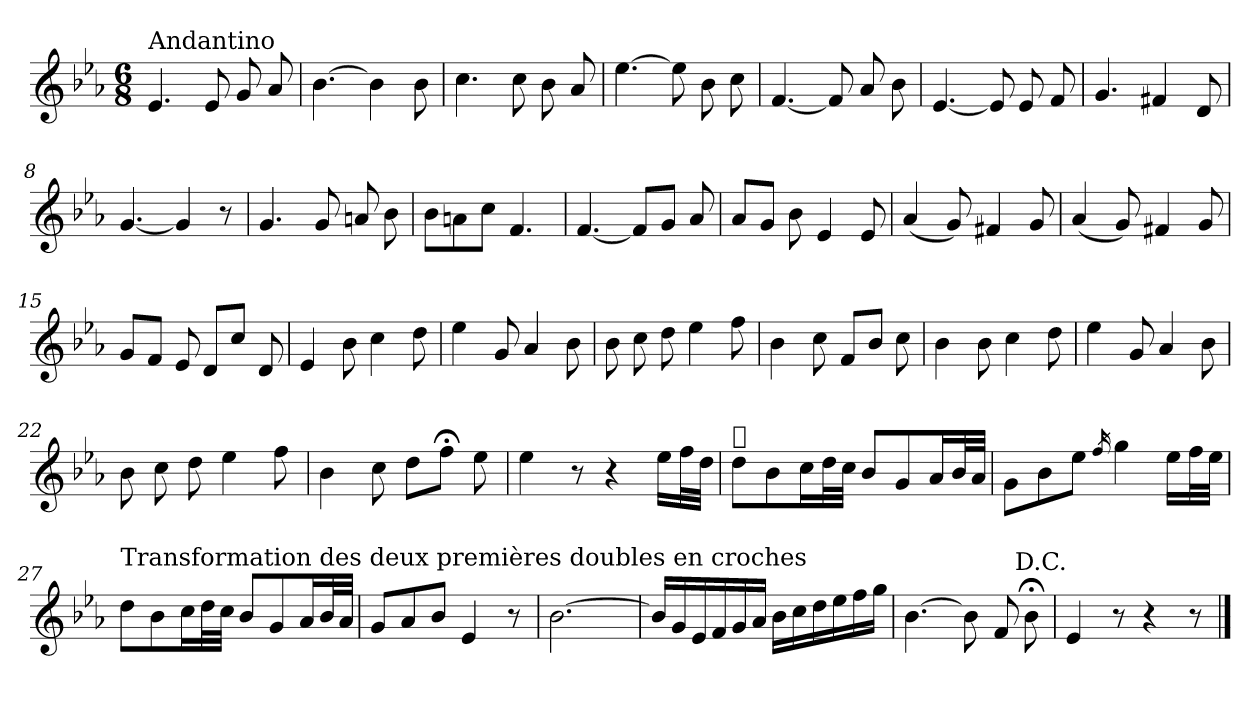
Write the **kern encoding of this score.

**kern
*part1
*staff1
*clefG2
*k[b-e-a-]
*E-:
*M6/8
=1
!LO:TX:a:t=Andantino
4.e-/
8e-/
8g/
8a-/
=2
[4.b-\
4b-\]
8b-\
=3
4.cc\
8cc\
8b-\
8a-/
=4
[4.ee-\
8ee-\]
8b-\
8cc\
=5
[4.f/
8f/]
8a-/
8b-\
=6
[4.e-/
8e-/]
8e-/
8f/
!!LO:LB:g=z
=7
4.g/
4f#X/
8d/
=8
[4.g/
4g/]
8r
=9
4.g/
8g/
8an/
8b-\
=10
8b-\L
8an\
8cc\J
4.f/
=11
[4.f/
8f/L]
8g/J
8a-/
=12
8a-/L
8g/J
8b-\
4e-/
8e-/
=13
(<4a-/
8g/)
4f#X/
8g/
!!LO:LB:g=z
=14
(<4a-/
8g/)
4f#X/
8g/
=15
8g/L
8f/J
8e-/
8d/L
8cc/J
8d/
=16
4e-/
8b-\
4cc\
8dd\
=17
4ee-\
8g/
4a-/
8b-\
=18
8b-\
8cc\
8dd\
4ee-\
8ff\
=19
4b-\
8cc\
8f/L
8b-/J
8cc\
=20
4b-\
8b-\
4cc\
8dd\
!!LO:LB:g=z
=21
4ee-\
8g/
4a-/
8b-\
=22
8b-\
8cc\
8dd\
4ee-\
8ff\
=23
4b-\
8cc\
8dd\L
8ff;<\J
8ee-\
=24
4ee-\
8r
4r
16ee-\LL
32ff\L
32dd\JJJ
=25
!LO:TX:a:t=𝄋
8dd\L
8b-\
16cc\L
32dd\L
32cc\JJJ
8b-/L
8g/
16a-/L
32b-/L
32a-/JJJ
=26
8g\L
8b-\
8ee-\J
(<16qff/
4gg\
16ee-\LL
32ff\L
32ee-\JJJ
!!LO:LB:g=z
=27
!LO:TX:a:t=Transformation des deux premières doubles en croches
8dd\L
8b-\
16cc\L
32dd\L
32cc\JJJ
8b-/L
8g/
16a-/L
32b-/L
32a-/JJJ
=28
8g/L
8a-/
8b-/J
4e-/
8r
=29
[2.b-\
=30
16b-/LL]
16g/
16e-/
16f/
16g/
16a-/JJ
16b-\LL
16cc\
16dd\
16ee-\
16ff\
16gg\JJ
=31
[4.b-\
8b-\]
8f/
8b-;<\
!!LO:LB:g=z
=32
!LO:TX:a:rj:t=D.C.
4e-/
8r
4r
8r
==
*-
